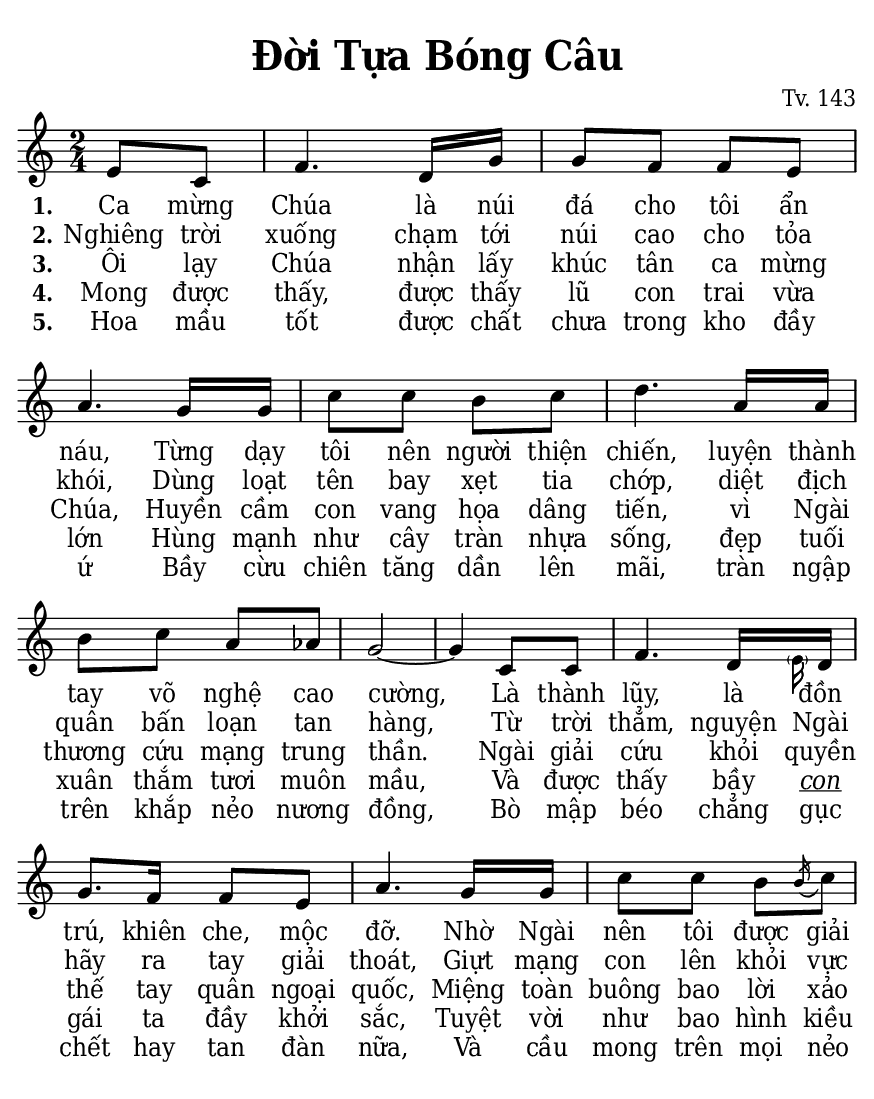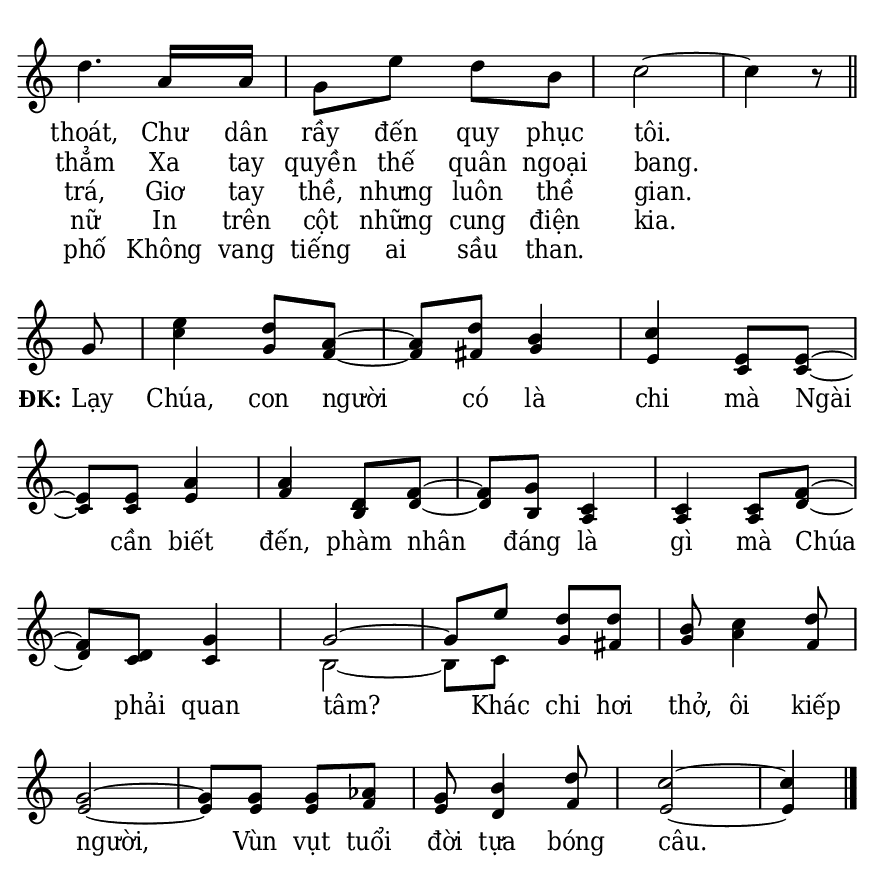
% Cài đặt chung\
\version "2.22.1"
\include "english.ly"

\header {
  title = \markup { \fontsize #1 "Đời Tựa Bóng Câu" }
  composer = "Tv. 143"
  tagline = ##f
}

% Nhạc phiên khúc
nhacPhienKhucSop = \relative c' {
  \partial 4 e8 c |
  f4. d16 g |
  g8 f f e |
  a4. g16 g |
  c8 c b c |
  d4. a16 a |
  b8 c a af |
  g2 ~ |
  g4 c,8 c |
  f4. d16
  <<
    { 
      \voiceOne
      d
    }
    \new Voice = "splitpart" {
      \voiceTwo
      \once \override NoteColumn.force-hshift = #-2
      \tweak font-size #-2
      \parenthesize
      e
    }
  >>
  \oneVoice
  g8. f16 f8 e |
  a4. g16 g |
  c8 c b \slashedGrace { b16 ( } c8) |
  d4. a16 a |
  g8 e' d b |
  c2 ~ |
  c4 r8 \bar "||" \break
  
  g |
  e'4 d8 a ~ |
  a d b4 |
  c e,8 e ~ |
  e e a4 |
  a d,8 f ~ |
  f g c,4 |
  c c8 f ~ |
  f d g4 |
  g2 ~ |
  g8 [e'] d d |
  b c4 d8 |
  g,2 ~ |
  g8 g g af |
  g b4 d8 |
  c2 ~ |
  c4 \bar "|."
}

nhacPhienKhucAlto = \relative c'' {
  r4 |
  R2*15
  r4.
  g8 |
  c4 g8 f ~ |
  f fs g4 |
  e c8 c ~ |
  c c e4 |
  f b,8 d ~ |
  d b a4 |
  a a8 d ~ |
  d c c4 |
  b2 ~ |
  b8 c g' fs |
  g a4 f8 |
  e2 ~ |
  e8 e e f |
  e d4 f8 |
  e2 ~ |
  e4
}

% Lời phiên khúc
loiPhienKhucSop = \lyrics {
  <<
    {
      \set stanza = "1."
      Ca mừng Chúa là núi đá cho tôi ẩn náu,
      Từng dạy tôi nên người thiện chiến,
      luyện thành tay võ nghệ cao cường,
      Là thành lũy, là đồn trú, khiên che, mộc đỡ.
      Nhờ Ngài nên tôi được giải thoát,
      Chư dân rầy đến quy phục tôi.
    }
    \new Lyrics {
	    \set associatedVoice = "beSop"
	    \set stanza = "2."
	    Nghiêng trời xuống chạm tới núi cao cho tỏa khói,
	    Dùng loạt tên bay xẹt tia chớp,
	    diệt địch quân bấn loạn tan hàng,
	    Từ trời thẳm, nguyện Ngài hãy ra tay giải thoát,
	    Giựt mạng con lên khỏi vực thẳm
	    Xa tay quyền thế quân ngoại bang.
    }
    \new Lyrics {
	    \set associatedVoice = "beSop"
	    \set stanza = "3."
	    Ôi lạy Chúa nhận lấy khúc tân ca mừng Chúa,
	    Huyền cầm con vang họa dâng tiến,
	    vì Ngài thương cứu mạng trung thần.
	    Ngài giải cứu khỏi quyền thế tay quân ngoại quốc,
	    Miệng toàn buông bao lời xảo trá,
	    Giơ tay thề, nhưng luôn thề gian.
    }
    \new Lyrics {
	    \set associatedVoice = "beSop"
	    \set stanza = "4."
	    Mong được thấy, được thấy lũ con trai vừa lớn
	    Hùng mạnh như cây tràn nhựa sống,
	    đẹp tuối xuân thắm tươi muôn mầu,
	    Và được thấy bầy
	    \markup { \italic \underline "con" }
	    gái ta đầy khởi sắc,
	    Tuyệt vời như bao hình kiều nữ
	    In trên cột những cung điện kia.
    }
    \new Lyrics {
	    \set associatedVoice = "beSop"
	    \set stanza = "5."
	    Hoa mầu tốt được chất chưa trong kho đầy ứ
	    Bầy cừu chiên tăng dần lên mãi,
	    tràn ngập trên khắp nẻo nương đồng,
	    Bò mập béo chẳng gục chết hay tan đàn nữa,
	    Và cầu mong trên mọi nẻo phố
	    Không vang tiếng ai sầu than.
    }
  >>
  \set stanza = "ĐK:"
  Lạy Chúa, con người có là chi mà Ngài cần biết đến,
  phàm nhân đáng là gì mà Chúa phải quan tâm?
  Khác chi hơi thở, ôi kiếp người,
  Vùn vụt tuổi đời tựa bóng câu.
}

% Dàn trang
\paper {
  #(set-paper-size "a5")
  top-margin = 10\mm
  bottom-margin = 3\mm
  left-margin = 3\mm
  right-margin = 3\mm
  indent = #0
  #(define fonts
	 (make-pango-font-tree "Deja Vu Serif Condensed"
	 		       "Deja Vu Serif Condensed"
			       "Deja Vu Serif Condensed"
			       (/ 20 20)))
  print-page-number = ##f
  system-system-spacing = #'((basic-distance . 0.1) (padding . 3))
  ragged-bottom = ##t
}

TongNhip = {
  \key c \major \time 2/4
  \set Timing.beamExceptions = #'()
  \set Timing.baseMoment = #(ly:make-moment 1/4)
}

% Đổi kích thước nốt cho bè phụ
notBePhu =
#(define-music-function (font-size music) (number? ly:music?)
   (for-some-music
     (lambda (m)
       (if (music-is-of-type? m 'rhythmic-event)
           (begin
             (set! (ly:music-property m 'tweaks)
                   (cons `(font-size . ,font-size)
                         (ly:music-property m 'tweaks)))
             #t)
           #f))
     music)
   music)

\score {
  \new ChoirStaff <<
    \new Staff \with {
        \consists "Merge_rests_engraver"
        printPartCombineTexts = ##f
      }
      <<
      \new Voice \TongNhip \partCombine 
        \nhacPhienKhucSop
        \notBePhu -1 { \nhacPhienKhucAlto }
      \new NullVoice = beSop \nhacPhienKhucSop
      \new Lyrics \lyricsto beSop \loiPhienKhucSop
      >>
  >>
  \layout {
    \override Lyrics.LyricSpace.minimum-distance = #1.5
    \override Score.BarNumber.break-visibility = ##(#f #f #f)
    \override Score.SpacingSpanner.uniform-stretching = ##t
  } 
}
